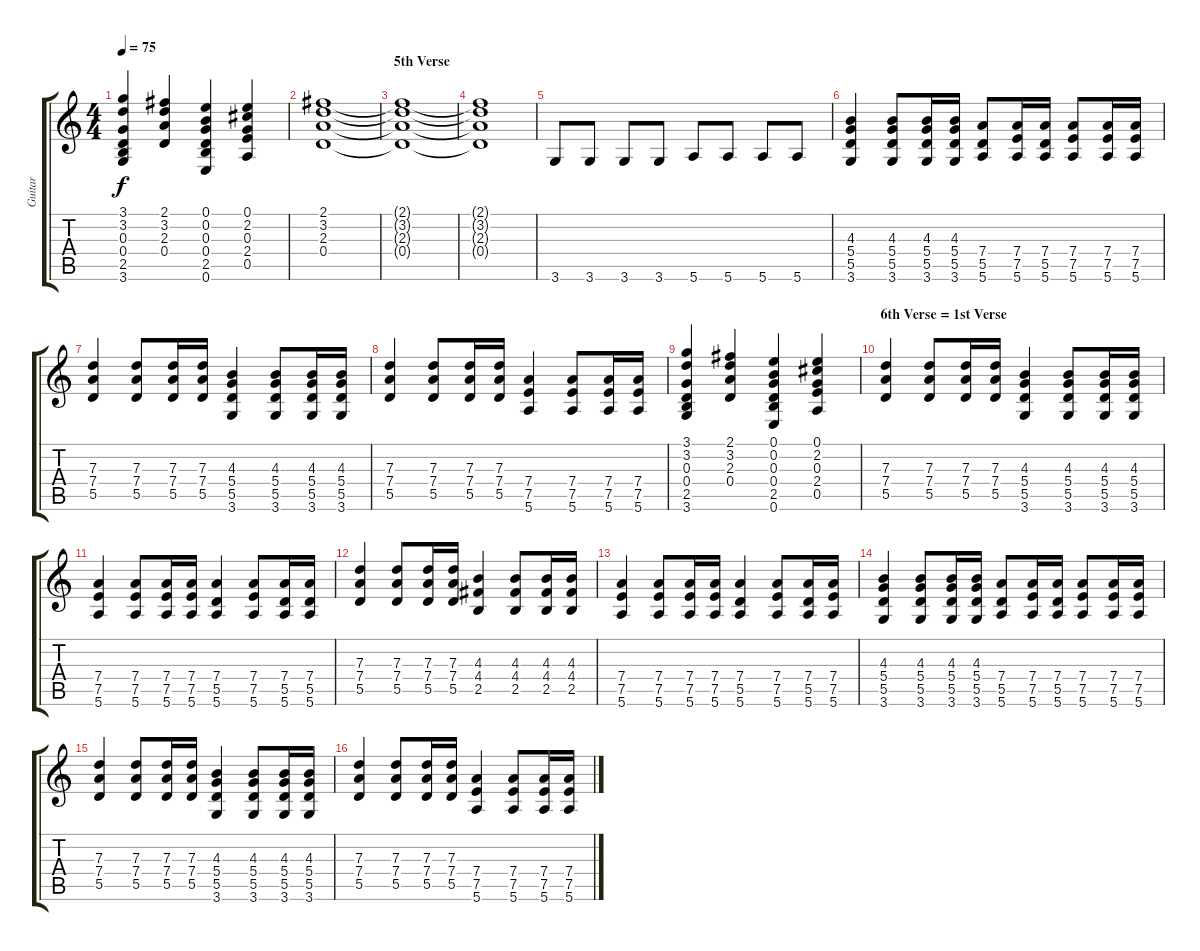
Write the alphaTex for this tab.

\track ("Guitar" "Guitar") {instrument electricguitarclean}
\staff {score tabs}
\tuning (E4 B3 G3 D3 A2 E2) {hide}
\ts (4 4)
\tempo 75
\clef g2
\ks c
(3.1 3.2 0.3 0.4 2.5 3.6).4{dy f} (2.1 3.2 2.3 0.4).4 (0.1 0.2 0.3 0.4 2.5 0.6).4 (0.1 2.2 0.3 2.4 0.5).4 |
(2.1 3.2 2.3 0.4).1{instrument distortionguitar} |
\section ("" "5th Verse")
(2.1{t} 3.2{t} 2.3{t} 0.4{t}).1 |
(2.1{t} 3.2{t} 2.3{t} 0.4{t}).1{volume 6} |
3.6.8{volume 16} 3.6.8 3.6.8 3.6.8 5.6.8 5.6.8 5.6.8 5.6.8 |
(4.3 5.4 5.5 3.6).4{volume 12} (4.3 5.4 5.5 3.6).8 (4.3 5.4 5.5 3.6).16 (4.3 5.4 5.5 3.6).16 (7.4 5.5 5.6).8 (7.4 7.5 5.6).16 (7.4 5.5 5.6).16 (7.4 7.5 5.6).8 (7.4 7.5 5.6).16 (7.4 7.5 5.6).16 |
(7.3 7.4 5.5).4 (7.3 7.4 5.5).8 (7.3 7.4 5.5).16 (7.3 7.4 5.5).16 (4.3 5.4 5.5 3.6).4 (4.3 5.4 5.5 3.6).8 (4.3 5.4 5.5 3.6).16 (4.3 5.4 5.5 3.6).16 |
(7.3 7.4 5.5).4 (7.3 7.4 5.5).8 (7.3 7.4 5.5).16 (7.3 7.4 5.5).16 (7.4 7.5 5.6).4 (7.4 7.5 5.6).8 (7.4 7.5 5.6).16 (7.4 7.5 5.6).16 |
(3.1 3.2 0.3 0.4 2.5 3.6).4 (2.1 3.2 2.3 0.4).4 (0.1 0.2 0.3 0.4 2.5 0.6).4 (0.1 2.2 0.3 2.4 0.5).4 |
\section ("" "6th Verse = 1st Verse")
(7.3 7.4 5.5).4{instrument distortionguitar} (7.3 7.4 5.5).8 (7.3 7.4 5.5).16 (7.3 7.4 5.5).16 (4.3 5.4 5.5 3.6).4 (4.3 5.4 5.5 3.6).8 (4.3 5.4 5.5 3.6).16 (4.3 5.4 5.5 3.6).16 |
(7.4 7.5 5.6).4 (7.4 7.5 5.6).8 (7.4 7.5 5.6).16 (7.4 7.5 5.6).16 (7.4 5.5 5.6).4 (7.4 7.5 5.6).8 (7.4 5.5 5.6).16 (7.4 5.5 5.6).16 |
(7.3 7.4 5.5).4 (7.3 7.4 5.5).8 (7.3 7.4 5.5).16 (7.3 7.4 5.5).16 (4.3 4.4 2.5).4 (4.3 4.4 2.5).8 (4.3 4.4 2.5).16 (4.3 4.4 2.5).16 |
(7.4 7.5 5.6).4 (7.4 7.5 5.6).8 (7.4 7.5 5.6).16 (7.4 7.5 5.6).16 (7.4 5.5 5.6).4 (7.4 7.5 5.6).8 (7.4 5.5 5.6).16 (7.4 7.5 5.6).16 |
(4.3 5.4 5.5 3.6).4 (4.3 5.4 5.5 3.6).8 (4.3 5.4 5.5 3.6).16 (4.3 5.4 5.5 3.6).16 (7.4 5.5 5.6).8 (7.4 7.5 5.6).16 (7.4 5.5 5.6).16 (7.4 7.5 5.6).8 (7.4 7.5 5.6).16 (7.4 7.5 5.6).16 |
(7.3 7.4 5.5).4 (7.3 7.4 5.5).8 (7.3 7.4 5.5).16 (7.3 7.4 5.5).16 (4.3 5.4 5.5 3.6).4 (4.3 5.4 5.5 3.6).8 (4.3 5.4 5.5 3.6).16 (4.3 5.4 5.5 3.6).16 |
(7.3 7.4 5.5).4 (7.3 7.4 5.5).8 (7.3 7.4 5.5).16 (7.3 7.4 5.5).16 (7.4 7.5 5.6).4 (7.4 7.5 5.6).8 (7.4 7.5 5.6).16 (7.4 7.5 5.6).16
